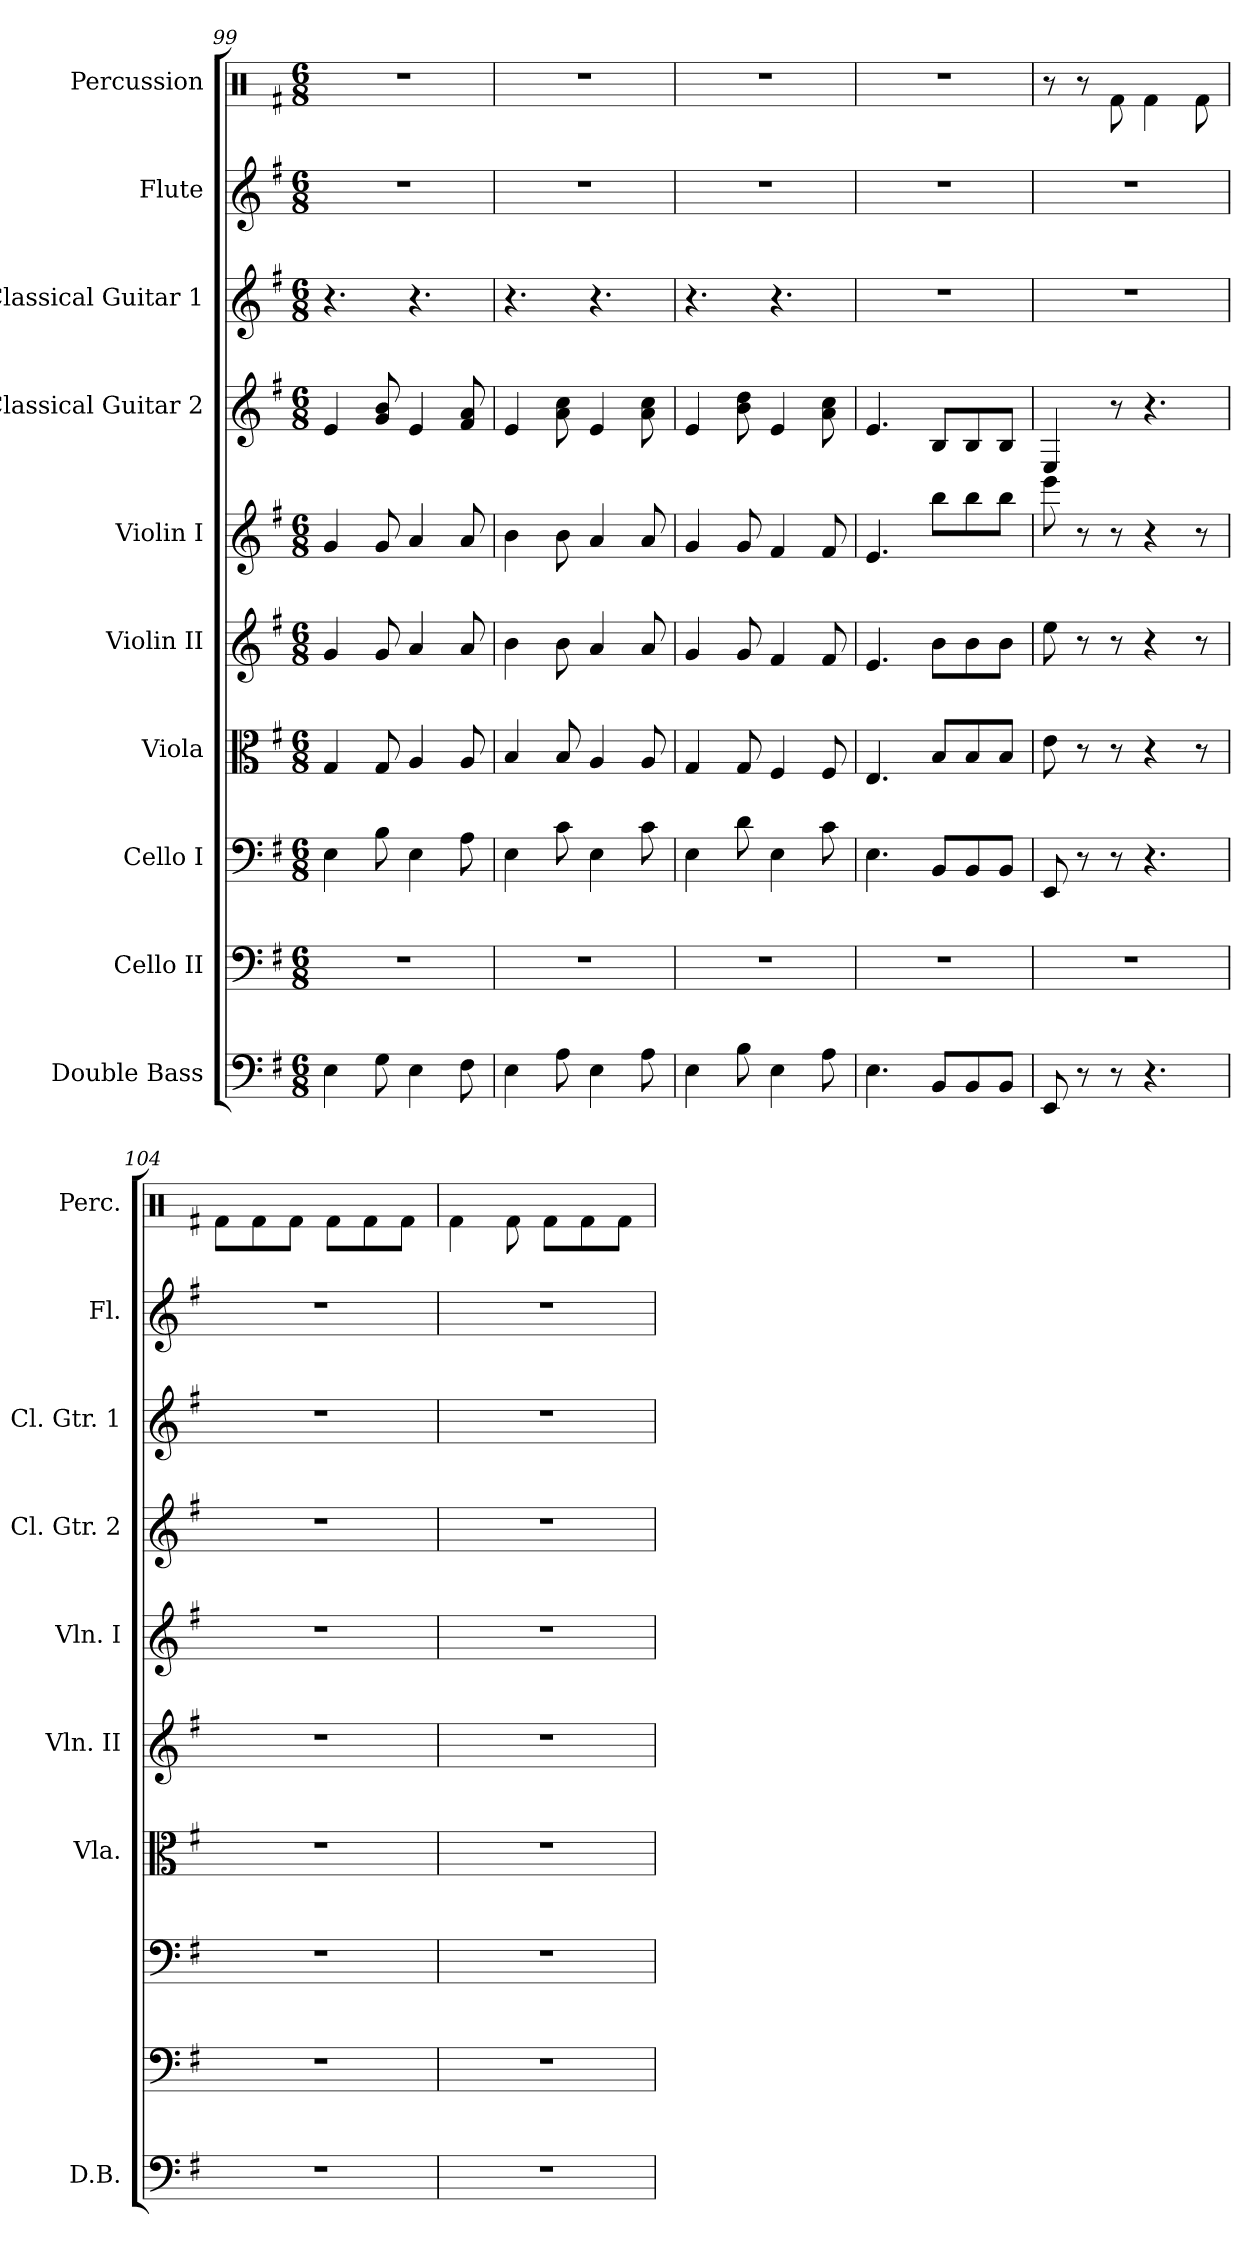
**kern	**kern	**kern	**kern	**kern	**kern	**kern	**kern	**kern	**kern
*part10	*part9	*part8	*part7	*part6	*part5	*part4	*part3	*part2	*part1
*staff10	*staff9	*staff8	*staff7	*staff6	*staff5	*staff4	*staff3	*staff2	*staff1
*I"Double Bass	*I"Cello II	*I"Cello I	*I"Viola	*I"Violin II	*I"Violin I	*I"Classical Guitar 2	*I"Classical Guitar 1	*I"Flute	*I"Percussion
*I'D.B.	*	*	*I'Vla.	*I'Vln. II	*I'Vln. I	*I'Cl. Gtr. 2	*I'Cl. Gtr. 1	*I'Fl.	*I'Perc.
*clefF4	*clefF4	*clefF4	*clefC3	*clefG2	*clefG2	*clefG2	*clefG2	*clefG2	*clefX
*ITrd7c12	*	*	*	*	*	*ITrd7c12	*ITrd7c12	*	*
*k[f#]	*k[f#]	*k[f#]	*k[f#]	*k[f#]	*k[f#]	*k[f#]	*k[f#]	*k[f#]	*k[f#]
*e:	*e:	*e:	*e:	*e:	*e:	*e:	*e:	*e:	*e:
*M6/8	*M6/8	*M6/8	*M6/8	*M6/8	*M6/8	*M6/8	*M6/8	*M6/8	*M6/8
=99	=99	=99	=99	=99	=99	=99	=99	=99	=99
4EE\	2.r	4E\	4G/	4g/	4g/	4E/	4.r	2.r	2.r
8GG\	.	8B\	8G/	8g/	8g/	8G/ 8B/	.	.	.
4EE\	.	4E\	4A/	4a/	4a/	4E/	4.r	.	.
8FF#\	.	8A\	8A/	8a/	8a/	8F#/ 8A/	.	.	.
=100	=100	=100	=100	=100	=100	=100	=100	=100	=100
4EE\	2.r	4E\	4B/	4b\	4b\	4E/	4.r	2.r	2.r
8AA\	.	8c\	8B/	8b\	8b\	8A\ 8c\	.	.	.
4EE\	.	4E\	4A/	4a/	4a/	4E/	4.r	.	.
8AA\	.	8c\	8A/	8a/	8a/	8A\ 8c\	.	.	.
=101	=101	=101	=101	=101	=101	=101	=101	=101	=101
4EE\	2.r	4E\	4G/	4g/	4g/	4E/	4.r	2.r	2.r
8BB\	.	8d\	8G/	8g/	8g/	8B\ 8d\	.	.	.
4EE\	.	4E\	4F#/	4f#/	4f#/	4E/	4.r	.	.
8AA\	.	8c\	8F#/	8f#/	8f#/	8A\ 8c\	.	.	.
=102	=102	=102	=102	=102	=102	=102	=102	=102	=102
4.EE\	2.r	4.E\	4.E/	4.e/	4.e/	4.E/	2.r	2.r	2.r
8BBB/L	.	8BB/L	8B/L	8b\L	8bb\L	8BB/L	.	.	.
8BBB/	.	8BB/	8B/	8b\	8bb\	8BB/	.	.	.
8BBB/J	.	8BB/J	8B/J	8b\J	8bb\J	8BB/J	.	.	.
!!LO:PB:g=z
=103	=103	=103	=103	=103	=103	=103	=103	=103	=103
8EEE/	2.r	8EE/	8e\	8ee\	8eee\	4EE/	2.r	2.r	8r
8r	.	8r	8r	8r	8r	.	.	.	8r
8r	.	8r	8r	8r	8r	8r	.	.	8Rf\
4.r	.	4.r	4r	4r	4r	4.r	.	.	4Rf\
.	.	.	8r	8r	8r	.	.	.	8Rf\
=104	=104	=104	=104	=104	=104	=104	=104	=104	=104
2.r	2.r	2.r	2.r	2.r	2.r	2.r	2.r	2.r	8Rf\L
.	.	.	.	.	.	.	.	.	8Rf\
.	.	.	.	.	.	.	.	.	8Rf\J
.	.	.	.	.	.	.	.	.	8Rf\L
.	.	.	.	.	.	.	.	.	8Rf\
.	.	.	.	.	.	.	.	.	8Rf\J
=105	=105	=105	=105	=105	=105	=105	=105	=105	=105
2.r	2.r	2.r	2.r	2.r	2.r	2.r	2.r	2.r	4Rf\
.	.	.	.	.	.	.	.	.	8Rf\
.	.	.	.	.	.	.	.	.	8Rf\L
.	.	.	.	.	.	.	.	.	8Rf\
.	.	.	.	.	.	.	.	.	8Rf\J
=	=	=	=	=	=	=	=	=	=
*-	*-	*-	*-	*-	*-	*-	*-	*-	*-
